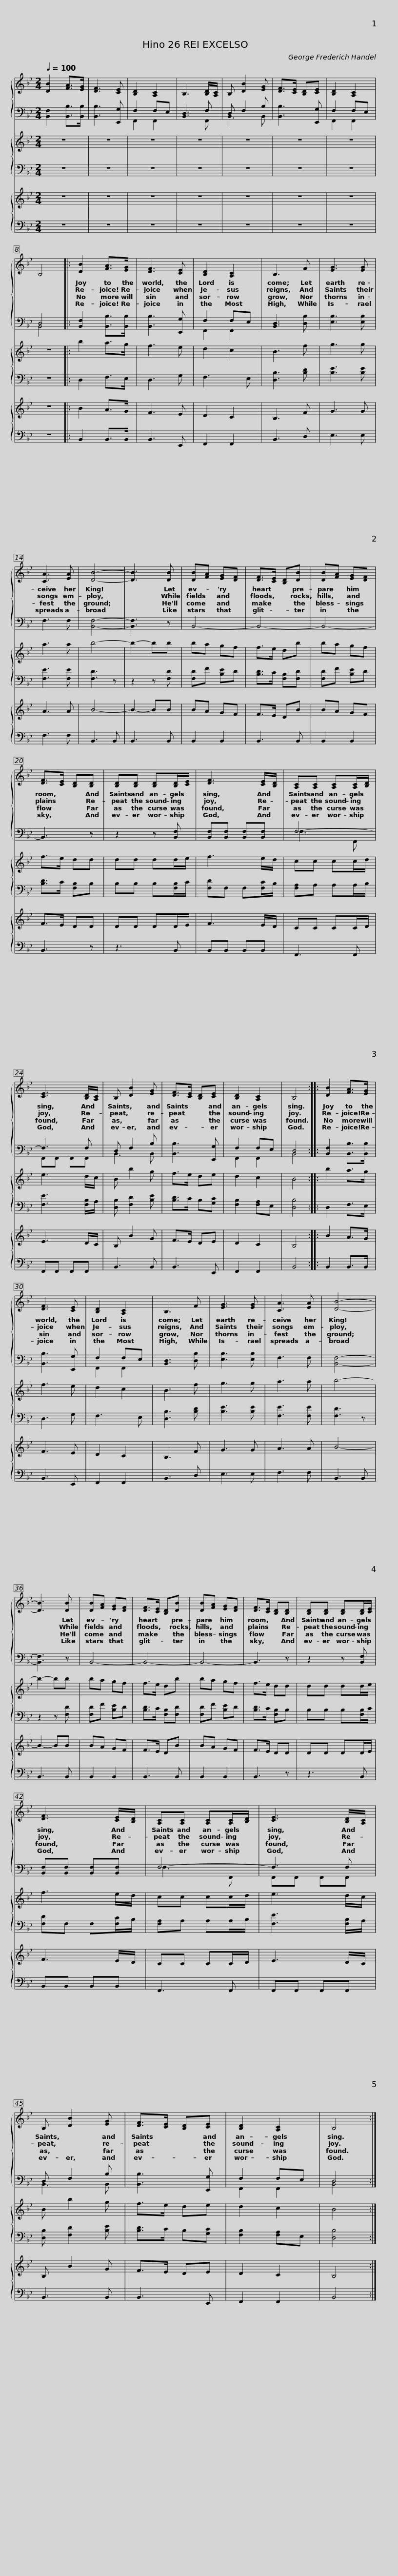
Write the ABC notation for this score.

X:1
%%score { 1 | ( 2 3 ) } { 4 | 5 } { 6 | 7 }
L:1/8
Q:1/4=100
M:2/4
I:linebreak $
K:Bb
V:1 treble
V:2 bass
V:3 bass
V:4 treble
V:5 bass
V:6 treble
V:7 bass
V:1
 [DB]2 [FA]>[EG] | [DF]3 [CE] | [B,D]2 [A,C]2 | B,3 [B,D]/[A,C]/ | B, [DB]2 [EG] | %5
 [DF]>[CE] [B,D][CE] | [B,D]2 [A,C]2 | B,4 |: [DB]2 [FA]>[EG] |$ [DF]3 [CE] | %10
 [B,D]2 [A,C]2 | B,3 F | [EG]3 [EG] | [CA]3 [EA] | [DB]4- | %15
 [DB]3 [DB] |$ [DB][FA] [EG][DF] | [DF]>[CE] [B,D][DB] | [DB][FA] [EG][DF] | [DF]>[CE] [B,D][B,D] | %20
 [B,D][B,D] [B,D][B,D]/[CE]/ | [DF]3 [CE]/[B,D]/ |$ [A,C][A,C] [A,C][A,C]/[B,D]/ | [CE]3 [B,D]/[A,C]/ | B, [DB]2 [EG] | %25
 [DF]>[CE] [B,D][CE] | [B,D]2 [A,C]2 | B,4 ::$ [DB]2 [FA]>[EG] | [DF]3 [CE] | %30
 [B,D]2 [A,C]2 | B,3 F | [EG]3 [EG] | [CA]3 [EA] | [DB]4- |$ %35
 [DB]3 [DB] | [DB][FA] [EG][DF] | [DF]>[CE] [B,D][DB] | [DB][FA] [EG][DF] | [DF]>[CE] [B,D][B,D] | %40
 [B,D][B,D] [B,D][B,D]/[CE]/ |$ [DF]3 [CE]/[B,D]/ | [A,C][A,C] [A,C][A,C]/[B,D]/ | [CE]3 [B,D]/[A,C]/ | B, [DB]2 [EG] | %45
 [DF]>[CE] [B,D][CE] | [B,D]2 [A,C]2 |$ B,4 :| %48
V:2
 [B,,F,]2 [B,,B,]>[B,,B,] | [B,,B,]3 [E,,G,] | F,2 F,E, | [B,,D,]3 F, | D, F,2 B, | %5
 [B,,B,]3 [E,,G,] | F,2 F,E, | D,4 |: [B,,F,]2 [B,,B,]>[B,,B,] |$ [B,,B,]3 [E,,G,] | %10
 F,2 F,E, | [B,,D,]3 [D,B,] | [E,B,]3 [E,B,] | F,3 F, | [B,,F,]4- | %15
 [B,,F,]3 z |$ B,,4- | B,,4- | B,,4- | B,,3 z | %20
 z2 z [B,,F,] | [B,,F,][B,,F,] [B,,F,][B,,F,] |$ F,4- | F,3 F, | D, F,2 B, | %25
 [B,,B,]3 [E,,G,] | F,2 F,E, | D,4 ::$ [B,,F,]2 [B,,B,]>[B,,B,] | [B,,B,]3 [E,,G,] | %30
 F,2 F,E, | [B,,D,]3 [D,B,] | [E,B,]3 [E,B,] | F,3 F, | [B,,F,]4- |$ %35
 [B,,F,]3 z | B,,4- | B,,4- | B,,4- | B,,3 z | %40
 z2 z [B,,F,] |$ [B,,F,][B,,F,] [B,,F,][B,,F,] | F,4- | F,3 F, | D, F,2 B, | %45
 [B,,B,]3 [E,,G,] | F,2 F,E, |$ D,4 :| %48
V:3
 x4 | x4 | F,,2 F,,2 | x3 F,, | B,,3 B,, | %5
 x4 | F,,2 F,,2 | B,,4 |: x4 |$ x4 | %10
 F,,2 F,,2 | x4 | x4 | x4 | x4 | %15
 x4 |$ x4 | x4 | x4 | x4 | %20
 x4 | x4 |$ F,3 F,, | F,,F,, F,,F,, | B,,3 B,, | %25
 x4 | F,,2 F,,2 | B,,4 ::$ x4 | x4 | %30
 F,,2 F,,2 | x4 | x4 | x4 | x4 |$ %35
 x4 | x4 | x4 | x4 | x4 | %40
 x4 |$ x4 | F,3 F,, | F,,F,, F,,F,, | B,,3 B,, | %45
 x4 | F,,2 F,,2 |$ B,,4 :| %48
V:4
 z4 | z4 | z4 | z4 | z4 | %5
 z4 | z4 | z4 |: b2 a>g |$ f3 e | %10
 d2 c2 | B3 f | g3 g | a3 a | b4- | %15
 b2- bb |$ ba gf | f>e db | ba gf | f>e dd | %20
 dd dd/e/ | f3 e/d/ |$ cc cc/d/ | e3 d/c/ | B b2 g | %25
 f>e de | d2 c2 | B4 ::$ b2 a>g | f3 e | %30
 d2 c2 | B3 f | g3 g | a3 a | b4- |$ %35
 b2- bb | ba gf | f>e db | ba gf | f>e dd | %40
 dd dd/e/ |$ f3 e/d/ | cc cc/d/ | e3 d/c/ | B b2 g | %45
 f>e de | d2 c2 |$ B4 :| %48
V:5
 z4 | z4 | z4 | z4 | z4 | %5
 z4 | z4 | z4 |: D,2 F,>E, |$ D,3 G, | %10
 F,3 E, | [D,B,]3 [B,D] | [B,E]3 [B,E] | [F,E]3 [F,E] | [F,D]3 z | %15
 z2 z [F,D] |$ [F,D]F [B,E]D | [B,D]>C [F,B,][F,D] | [F,D]F [B,E]D | [B,D]>C [F,B,]B, | %20
 B,B, B,[F,B,]/C/ | [F,D]F, F,[F,C]/B,/ |$ [F,A,]A, A,A,/B,/ | [F,E]3 [F,B,]/A,/ | [D,B,] [F,D]2 [B,E] | %25
 [B,D]>C B,[G,C] | [F,B,]2 [F,A,]E, | [D,B,]4 ::$ D,2 F,>E, | D,3 G, | %30
 F,3 E, | [D,B,]3 [B,D] | [B,E]3 [B,E] | [F,E]3 [F,E] | [F,D]3 z |$ %35
 z2 z [F,D] | [F,D]F [B,E]D | [B,D]>C [F,B,][F,D] | [F,D]F [B,E]D | [B,D]>C [F,B,]B, | %40
 B,B, B,[F,B,]/C/ |$ [F,D]F, F,[F,C]/B,/ | [F,A,]A, A,A,/B,/ | [F,E]3 [F,B,]/A,/ | [D,B,] [F,D]2 [B,E] | %45
 [B,D]>C B,[G,C] | [F,B,]2 [F,A,]E, |$ [D,B,]4 :| %48
V:6
 z4 | z4 | z4 | z4 | z4 | %5
 z4 | z4 | z4 |: B2 A>G |$ F3 E | %10
 D2 C2 | B,3 F | G3 G | A3 A | B4- | %15
 B2- BB |$ BA GF | F>E DB | BA GF | F>E DD | %20
 DD DD/E/ | F3 E/D/ |$ CC CC/D/ | E3 D/C/ | B, B2 G | %25
 F>E DE | D2 C2 | B,4 ::$ B2 A>G | F3 E | %30
 D2 C2 | B,3 F | G3 G | A3 A | B4- |$ %35
 B2- BB | BA GF | F>E DB | BA GF | F>E DD | %40
 DD DD/E/ |$ F3 E/D/ | CC CC/D/ | E3 D/C/ | B, B2 G | %45
 F>E DE | D2 C2 |$ B,4 :| %48
V:7
 z4 | z4 | z4 | z4 | z4 | %5
 z4 | z4 | z4 |: B,,2 B,,>B,, |$ B,,3 E,, | %10
 F,,2 F,,2 | B,,3 D, | E,3 E, | F,3 F, | B,,3 B,, | %15
 B,,3 B,, |$ B,,2 B,,2 | B,,3 B,, | B,,2 B,,2 | B,,3 z | %20
 z3 B,, | B,,B,, B,,B,, |$ F,,3 F,, | F,,F,, F,,F,, | B,,3 B,, | %25
 B,,3 E,, | F,,2 F,,2 | B,,4 ::$ B,,2 B,,>B,, | B,,3 E,, | %30
 F,,2 F,,2 | B,,3 D, | E,3 E, | F,3 F, | B,,3 B,, |$ %35
 B,,3 B,, | B,,2 B,,2 | B,,3 B,, | B,,2 B,,2 | B,,3 z | %40
 z3 B,, |$ B,,B,, B,,B,, | F,,3 F,, | F,,F,, F,,F,, | B,,3 B,, | %45
 B,,3 E,, | F,,2 F,,2 |$ B,,4 :| %48
